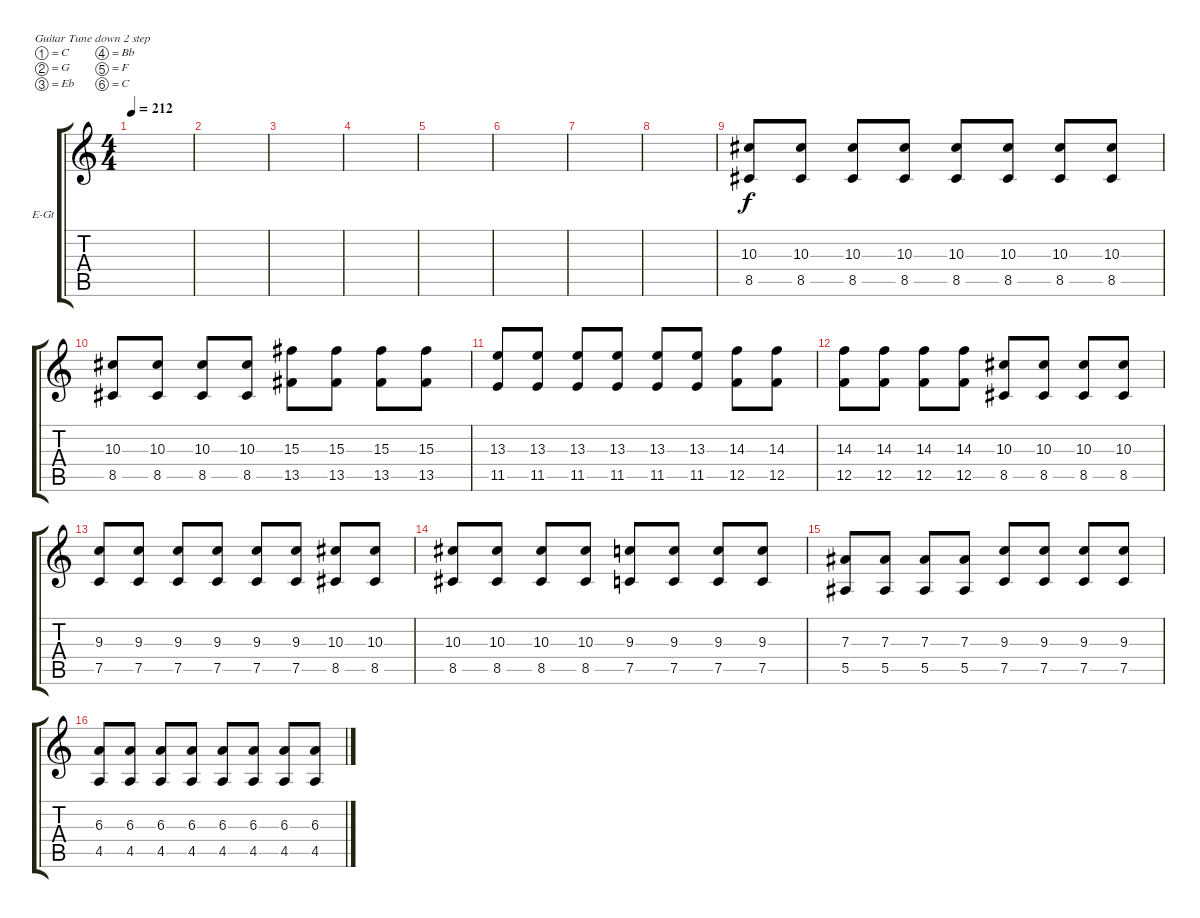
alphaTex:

\defaultSystemsLayout 4
\bracketExtendMode groupsimilarinstruments
\firstSystemTrackNameOrientation horizontal
\otherSystemsTrackNameOrientation horizontal
\track ("Leads" "E-Gt") {instrument overdrivenguitar}
\staff {score tabs}
\tuning (C4 G3 Eb3 Bb2 F2 C2)
\ts (4 4)
\tempo 212
\clef g2
\ks c
|
|
|
|
|
|
|
|
(8.5 10.3).8 (8.5 10.3).8 (8.5 10.3).8 (8.5 10.3).8 (8.5 10.3).8 (8.5 10.3).8 (8.5 10.3).8 (8.5 10.3).8 |
(8.5 10.3).8 (8.5 10.3).8 (8.5 10.3).8 (8.5 10.3).8 (13.5 15.3).8 (13.5 15.3).8 (13.5 15.3).8 (13.5 15.3).8 |
(11.5 13.3).8 (11.5 13.3).8 (11.5 13.3).8 (11.5 13.3).8 (11.5 13.3).8 (11.5 13.3).8 (14.3 12.5).8 (14.3 12.5).8 |
(14.3 12.5).8 (14.3 12.5).8 (14.3 12.5).8 (14.3 12.5).8 (8.5 10.3).8 (8.5 10.3).8 (8.5 10.3).8 (8.5 10.3).8 |
(7.5 9.3).8 (7.5 9.3).8 (7.5 9.3).8 (7.5 9.3).8 (7.5 9.3).8 (7.5 9.3).8 (10.3 8.5).8 (10.3 8.5).8 |
(10.3 8.5).8 (10.3 8.5).8 (10.3 8.5).8 (10.3 8.5).8 (7.5 9.3).8 (7.5 9.3).8 (7.5 9.3).8 (7.5 9.3).8 |
(5.5 7.3).8 (5.5 7.3).8 (5.5 7.3).8 (5.5 7.3).8 (7.5 9.3).8 (7.5 9.3).8 (7.5 9.3).8 (7.5 9.3).8 |
(4.5 6.3).8 (4.5 6.3).8 (4.5 6.3).8 (4.5 6.3).8 (4.5 6.3).8 (4.5 6.3).8 (4.5 6.3).8 (4.5 6.3).8
